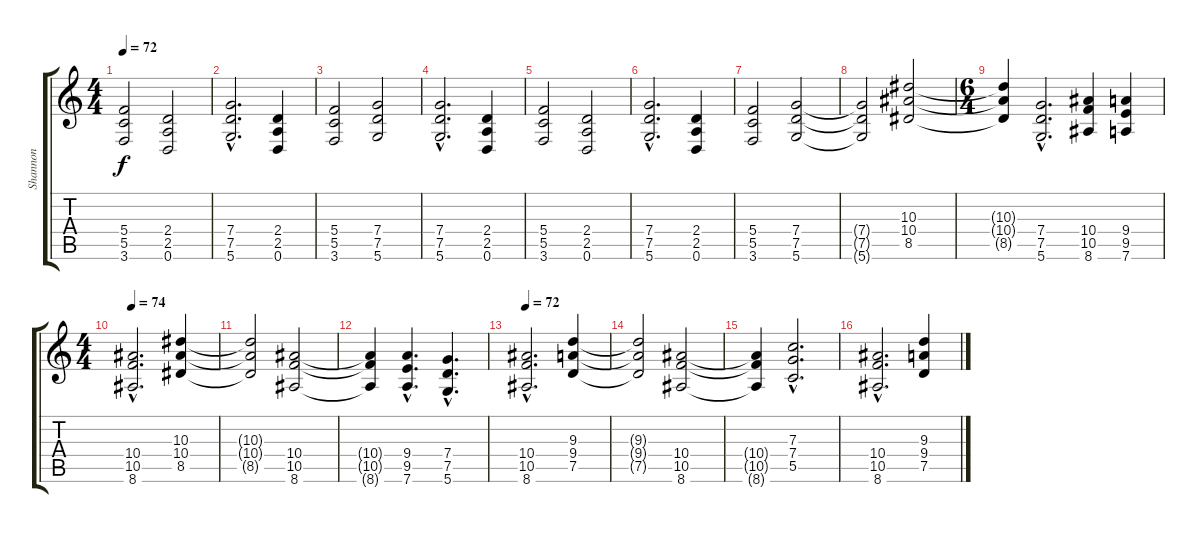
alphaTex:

\track ("Shannon" "Shannon") {instrument distortionguitar}
\staff {score tabs}
\tuning (D4 A3 F3 C3 G2 D2) {hide}
\ts (4 4)
\tempo 72
\clef g2
\ks c
(5.4 5.5 3.6).2{dy f} (2.4 2.5 0.6).2 |
(7.4{hac} 7.5{hac} 5.6{hac}).2{d} (2.4 2.5 0.6).4 |
(5.4 5.5 3.6).2 (7.4 7.5 5.6).2 |
(7.4{hac} 7.5{hac} 5.6{hac}).2{d} (2.4 2.5 0.6).4 |
(5.4 5.5 3.6).2 (2.4 2.5 0.6).2 |
(7.4{hac} 7.5{hac} 5.6{hac}).2{d} (2.4 2.5 0.6).4 |
(5.4 5.5 3.6).2 (7.4 7.5 5.6).2 |
(7.4{t} 7.5{t} 5.6{t}).2 (10.3 10.4 8.5).2 |
\ts (6 4)
(10.3{t} 10.4{t} 8.5{t}).4 (7.4{hac} 7.5{hac} 5.6{hac}).2{d} (10.4 10.5 8.6).4 (9.4 9.5 7.6).4 |
\ts (4 4)
\tempo 74
(10.4{hac} 10.5{hac} 8.6{hac}).2{d} (10.3 10.4 8.5).4 |
(10.3{t} 10.4{t} 8.5{t}).2 (10.4 10.5 8.6).2 |
(10.4{t} 10.5{t} 8.6{t}).4 (9.4{hac} 9.5{hac} 7.6{hac}).4{d} (7.4{hac} 7.5{hac} 5.6{hac}).4{d} |
\tempo 72
(10.4{hac} 10.5{hac} 8.6{hac}).2{d} (9.3 9.4 7.5).4 |
(9.3{t} 9.4{t} 7.5{t}).2 (10.4 10.5 8.6).2 |
(10.4{t} 10.5{t} 8.6{t}).4 (7.3{hac} 7.4{hac} 5.5{hac}).2{d} |
(10.4{hac} 10.5{hac} 8.6{hac}).2{d} (9.3 9.4 7.5).4
